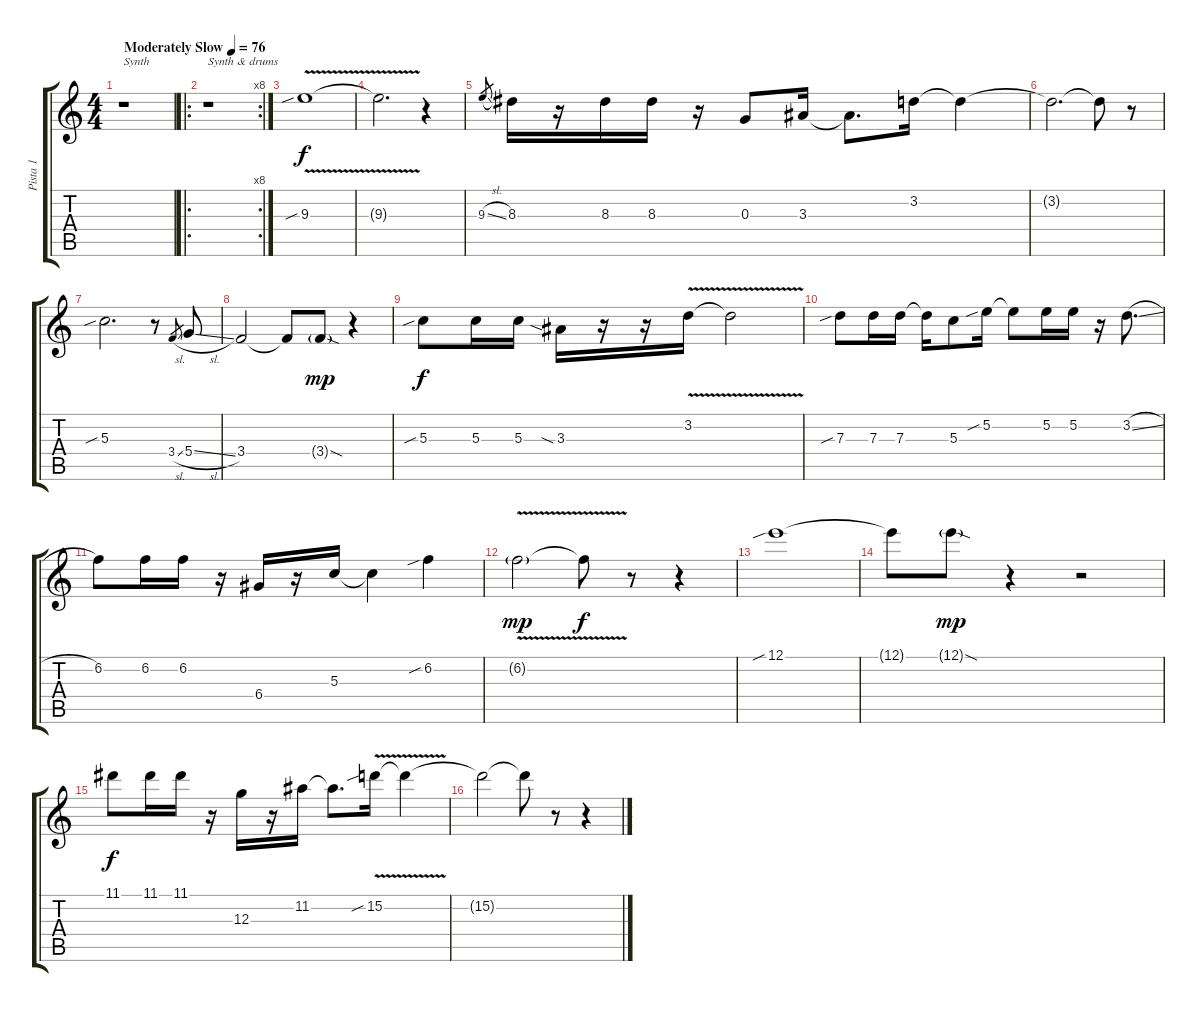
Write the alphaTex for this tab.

\track ("Pista 1" "Pista 1") {instrument overdrivenguitar}
\staff {score tabs}
\tuning (E4 B3 G3 D3 A2 E2) {hide}
\ts (4 4)
\tempo (76 "Moderately Slow")
\clef g2
\ks c
r.1{txt "Synth" dy f instrument overdrivenguitar} |
\ro
\rc 8
r.1{txt "Synth & drums"} |
9.3{v sib}.1 |
9.3{t}.2{d} r.4 |
9.3{sl}.8{gr} 8.3.16 r.16 8.3.16 8.3.16 r.16 0.3.8 3.3.16 3.3{t}.8{d} 3.2.16 3.2{t}.4 |
3.2{t}.2{d} 3.2{t}.8 r.8 |
5.3{sib}.2{d} r.8 3.4{sl}.8{gr} 5.4{sl}.8 |
3.4.2 3.4{t}.8 3.4{sod g}.8{dy mp} r.4 |
5.3{sib}.8{dy f} 5.3.16 5.3.16 3.3{sia}.16 r.16 r.16 3.2{v}.16 3.2{t}.2 |
7.3{sib}.8 7.3.16 7.3.16 7.3{t}.16 5.3.8 5.2{sib}.16 5.2{t}.8 5.2.16 5.2.16 r.16 3.2{sl}.8{d} |
6.2.8 6.2.16 6.2.16 r.16 6.4.16 r.16 5.3.16 5.3{t}.4 6.2{sib}.4 |
6.2{v g}.2{dy mp} 6.2{t}.8{dy f} r.8 r.4 |
12.1{sib}.1 |
12.1{t}.8 12.1{sod g}.8{dy mp} r.4 r.2 |
11.1.8{dy f} 11.1.16 11.1.16 r.16 12.3.16 r.16 11.2.16 11.2{t}.8{d} 15.2{v sib}.16 15.2{t}.4 |
15.2{t}.2 15.2{t}.8 r.8 r.4
